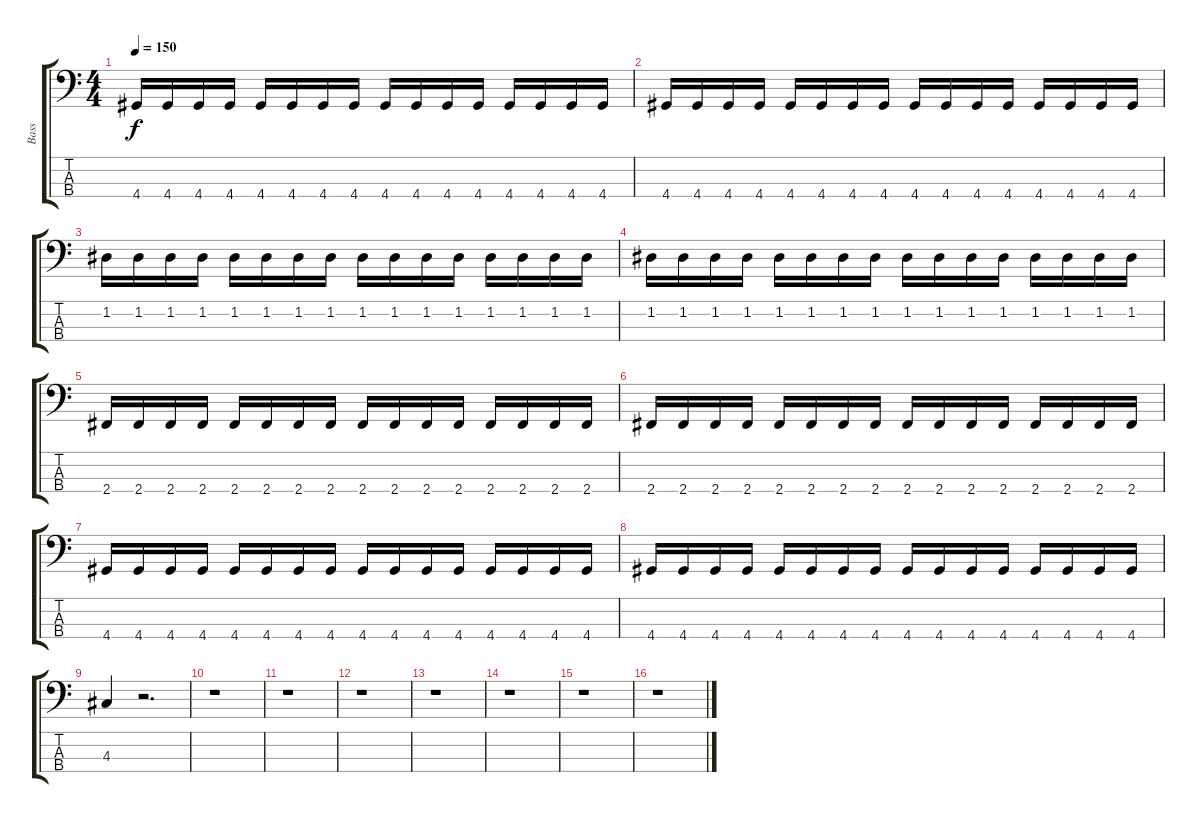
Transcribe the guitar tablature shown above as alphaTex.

\track ("Bass" "Bass") {instrument electricbassfinger}
\staff {score tabs}
\tuning (G2 D2 A1 E1) {hide}
\ts (4 4)
\tempo 150
\clef f4
\ks c
4.4.16{dy f} 4.4.16 4.4.16 4.4.16 4.4.16 4.4.16 4.4.16 4.4.16 4.4.16 4.4.16 4.4.16 4.4.16 4.4.16 4.4.16 4.4.16 4.4.16 |
4.4.16 4.4.16 4.4.16 4.4.16 4.4.16 4.4.16 4.4.16 4.4.16 4.4.16 4.4.16 4.4.16 4.4.16 4.4.16 4.4.16 4.4.16 4.4.16 |
1.2.16 1.2.16 1.2.16 1.2.16 1.2.16 1.2.16 1.2.16 1.2.16 1.2.16 1.2.16 1.2.16 1.2.16 1.2.16 1.2.16 1.2.16 1.2.16 |
1.2.16 1.2.16 1.2.16 1.2.16 1.2.16 1.2.16 1.2.16 1.2.16 1.2.16 1.2.16 1.2.16 1.2.16 1.2.16 1.2.16 1.2.16 1.2.16 |
2.4.16 2.4.16 2.4.16 2.4.16 2.4.16 2.4.16 2.4.16 2.4.16 2.4.16 2.4.16 2.4.16 2.4.16 2.4.16 2.4.16 2.4.16 2.4.16 |
2.4.16 2.4.16 2.4.16 2.4.16 2.4.16 2.4.16 2.4.16 2.4.16 2.4.16 2.4.16 2.4.16 2.4.16 2.4.16 2.4.16 2.4.16 2.4.16 |
4.4.16 4.4.16 4.4.16 4.4.16 4.4.16 4.4.16 4.4.16 4.4.16 4.4.16 4.4.16 4.4.16 4.4.16 4.4.16 4.4.16 4.4.16 4.4.16 |
4.4.16 4.4.16 4.4.16 4.4.16 4.4.16 4.4.16 4.4.16 4.4.16 4.4.16 4.4.16 4.4.16 4.4.16 4.4.16 4.4.16 4.4.16 4.4.16 |
4.3.4 r.2{d} |
r.1 |
r.1 |
r.1 |
r.1 |
r.1 |
r.1 |
r.1
